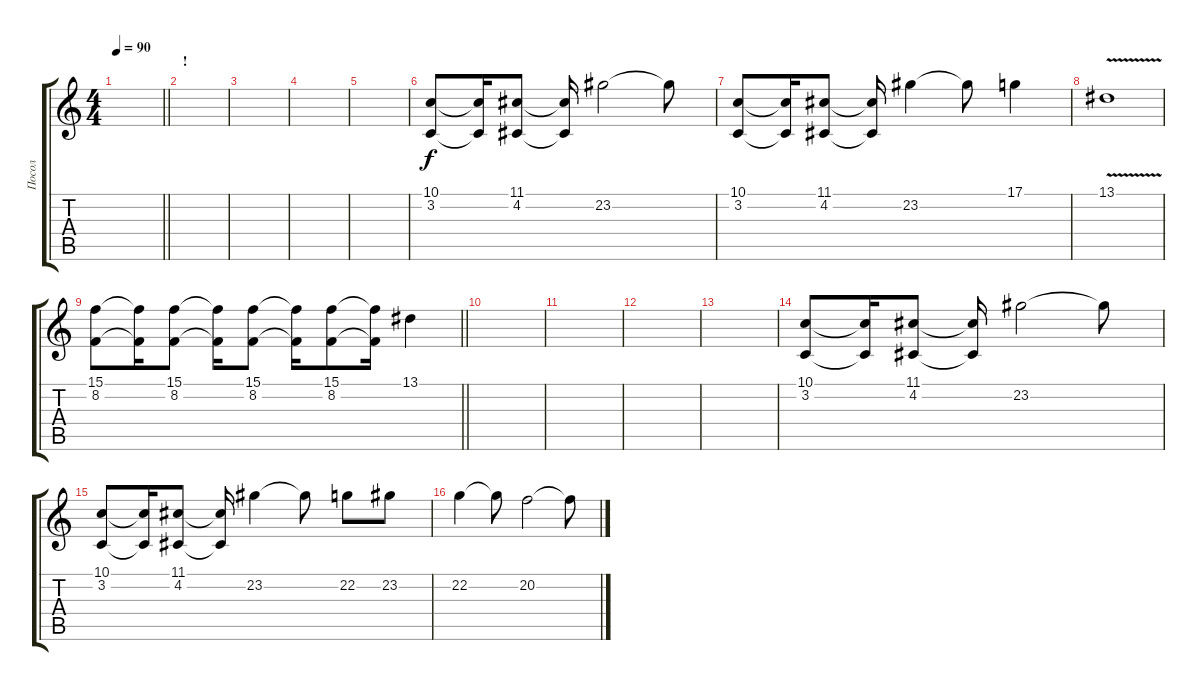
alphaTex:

\track ("Посол" "Посол") {instrument synthstrings1}
\staff {score tabs}
\tuning (D4 A3 F3 C3 G2 C2) {hide}
\ts (4 4)
\tempo 90
\clef g2
\barLineRight lightlight
\ks c
|
\section ("" "!")
|
|
|
|
(10.1 3.2).8 (10.1{t} 3.2{t}).16 (11.1 4.2).8 (11.1{t} 4.2{t}).16 23.2.2 23.2{t}.8 |
(10.1 3.2).8 (10.1{t} 3.2{t}).16 (11.1 4.2).8 (11.1{t} 4.2{t}).16 23.2.4 23.2{t}.8 17.1.4 |
13.1{v}.1 |
\barLineRight lightlight
(15.1 8.2).8 (15.1{t} 8.2{t}).16 (15.1 8.2).8 (15.1{t} 8.2{t}).16 (15.1 8.2).8 (15.1{t} 8.2{t}).16 (15.1 8.2).8 (15.1{t} 8.2{t}).16 13.1.4 |
|
|
|
|
(10.1 3.2).8 (10.1{t} 3.2{t}).16 (11.1 4.2).8 (11.1{t} 4.2{t}).16 23.2.2 23.2{t}.8 |
(10.1 3.2).8 (10.1{t} 3.2{t}).16 (11.1 4.2).8 (11.1{t} 4.2{t}).16 23.2.4 23.2{t}.8 22.2.8 23.2.8 |
22.2.4 22.2{t}.8 20.2.2 20.2{t}.8
